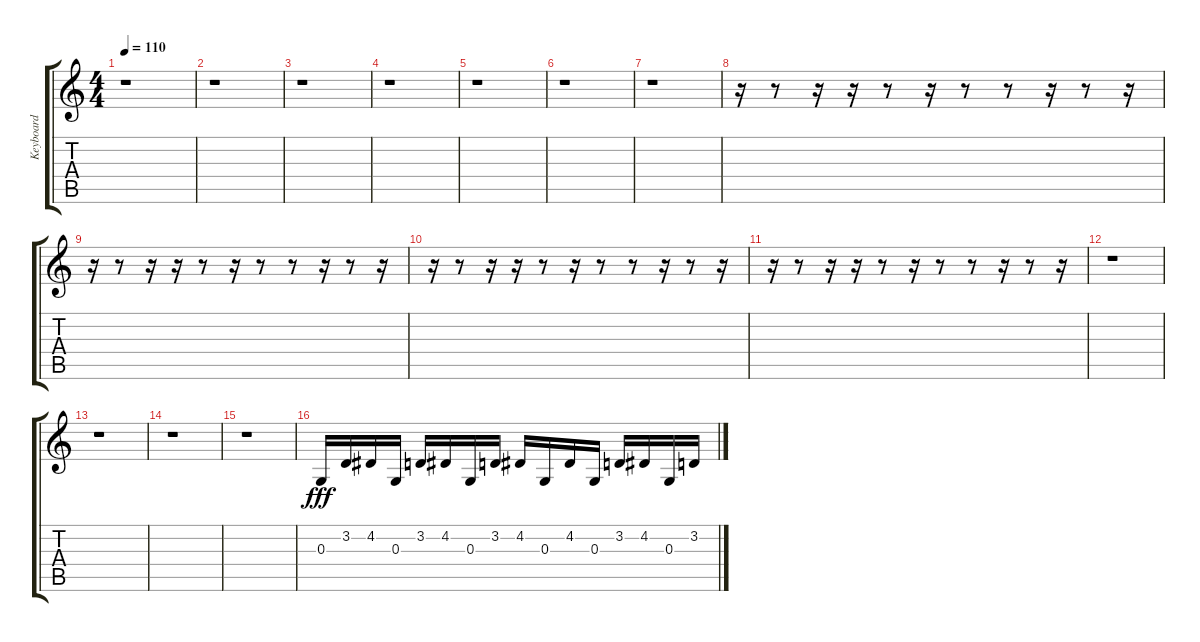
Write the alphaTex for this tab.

\track ("Keyboard" "Keyboard") {instrument electricpiano1}
\staff {score tabs}
\tuning (E4 B3 G3 D3 A2 E2) {hide}
\ts (4 4)
\tempo 110
\clef g2
\ks c
r.1{dy fff} |
r.1 |
r.1 |
r.1 |
r.1 |
r.1 |
r.1 |
r.16 r.8 r.16 r.16 r.8 r.16 r.8 r.8 r.16 r.8 r.16 |
r.16 r.8 r.16 r.16 r.8 r.16 r.8 r.8 r.16 r.8 r.16 |
r.16 r.8 r.16 r.16 r.8 r.16 r.8 r.8 r.16 r.8 r.16 |
r.16 r.8 r.16 r.16 r.8 r.16 r.8 r.8 r.16 r.8 r.16 |
r.1 |
r.1 |
r.1 |
r.1 |
0.3.16 3.2.16 4.2.16 0.3.16 3.2.16 4.2.16 0.3.16 3.2.16 4.2.16 0.3.16 4.2.16 0.3.16 3.2.16 4.2.16 0.3.16 3.2.16
